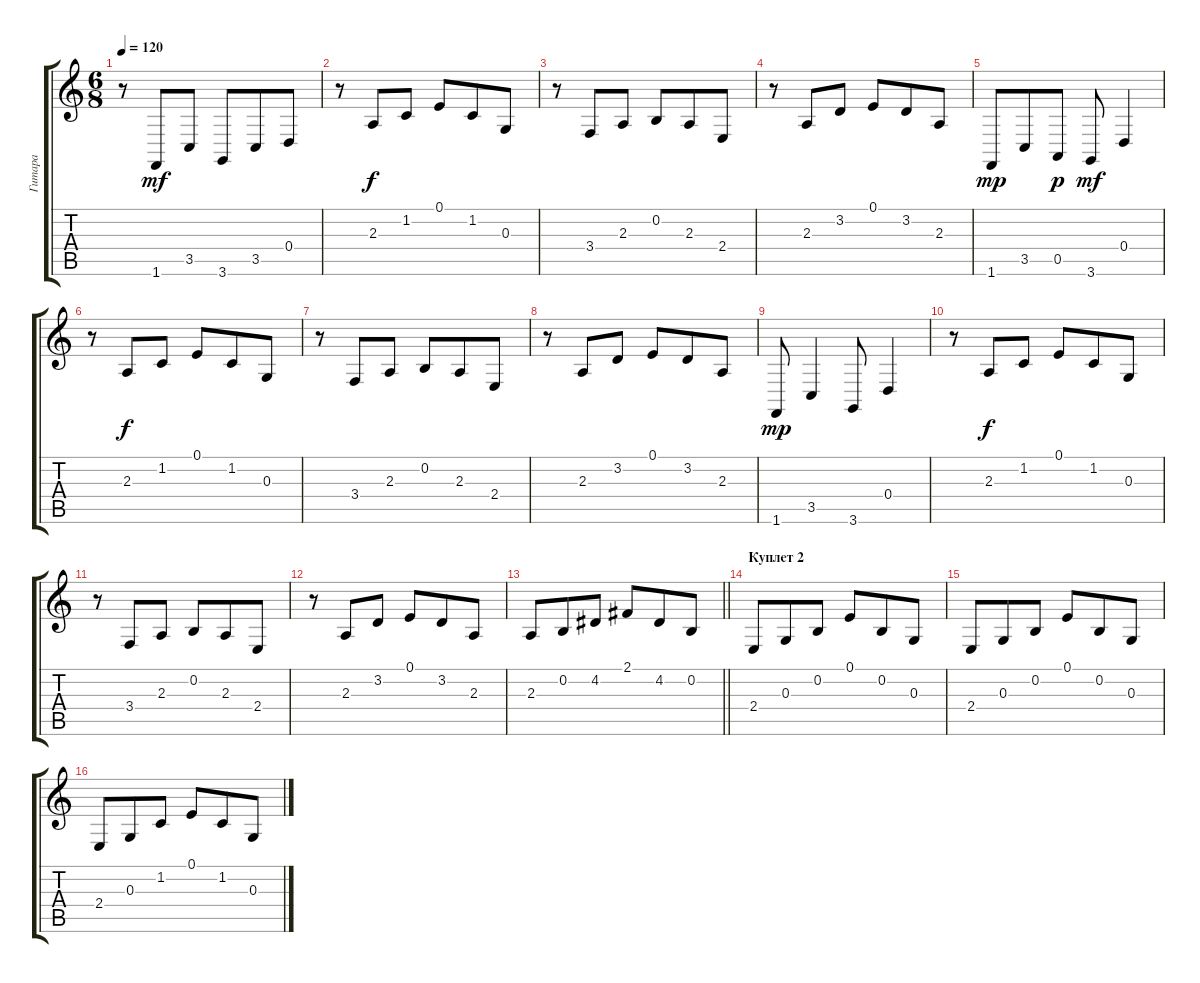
\track ("Гитара" "Гитара") {instrument orchestralharp}
\staff {score tabs}
\tuning (E4 B3 G3 D3 A2 E2) {hide}
\ts (6 8)
\tempo 120
\clef g2
\ks c
r.8{dy f} 1.6.8{dy mf} 3.5.8 3.6.8 3.5.8 0.4.8 |
r.8 2.3.8{dy f} 1.2.8 0.1.8 1.2.8 0.3.8 |
r.8 3.4.8 2.3.8 0.2.8 2.3.8 2.4.8 |
r.8 2.3.8 3.2.8 0.1.8 3.2.8 2.3.8 |
1.6.8{dy mp} 3.5.8 0.5.8{dy p} 3.6.8{dy mf} 0.4.4 |
r.8 2.3.8{dy f} 1.2.8 0.1.8 1.2.8 0.3.8 |
r.8 3.4.8 2.3.8 0.2.8 2.3.8 2.4.8 |
r.8 2.3.8 3.2.8 0.1.8 3.2.8 2.3.8 |
1.6.8{dy mp} 3.5.4 3.6.8 0.4.4 |
r.8 2.3.8{dy f} 1.2.8 0.1.8 1.2.8 0.3.8 |
r.8 3.4.8 2.3.8 0.2.8 2.3.8 2.4.8 |
r.8 2.3.8 3.2.8 0.1.8 3.2.8 2.3.8 |
\barLineRight lightlight
2.3.8 0.2.8 4.2.8 2.1.8 4.2.8 0.2.8 |
\section ("" "Куплет 2")
2.4.8 0.3.8 0.2.8 0.1.8 0.2.8 0.3.8 |
2.4.8 0.3.8 0.2.8 0.1.8 0.2.8 0.3.8 |
2.4.8 0.3.8 1.2.8 0.1.8 1.2.8 0.3.8
